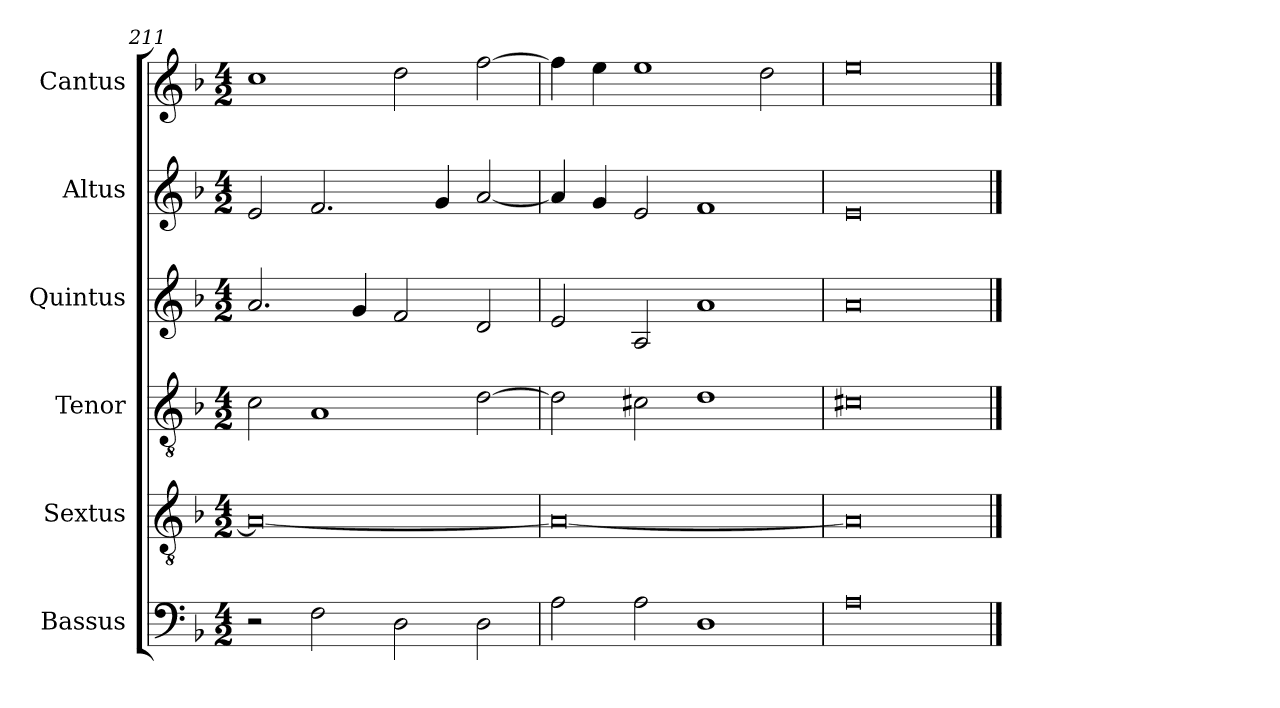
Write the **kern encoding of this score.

**kern	**kern	**kern	**kern	**kern	**kern
*part6	*part5	*part4	*part3	*part2	*part1
*staff6	*staff5	*staff4	*staff3	*staff2	*staff1
*I"Bassus	*I"Sextus	*I"Tenor	*I"Quintus	*I"Altus	*I"Cantus
*I'B.	*I'S.	*I'T.	*I'Q.	*I'A.	*I'C.
*clefF4	*clefGv2	*clefGv2	*clefG2	*clefG2	*clefG2
*k[b-]	*k[b-]	*k[b-]	*k[b-]	*k[b-]	*k[b-]
*M4/2	*M4/2	*M4/2	*M4/2	*M4/2	*M4/2
=211	=211	=211	=211	=211	=211
2r	0A_	2c\	2.a/	2e/	1cc
2F\	.	1A	.	2.f/	.
.	.	.	4g/	.	.
2D\	.	.	2f/	.	2dd\
.	.	.	.	4g/	.
2D\	.	[2d\	2d/	[2a/	[2ff\
=212	=212	=212	=212	=212	=212
2A\	0A_	2d\]	2e/	4a/]	4ff\]
.	.	.	.	4g/	4ee\
2A\	.	2c#X\	2A/	2e/	1ee
1D	.	1d	1a	1f	.
.	.	.	.	.	2dd\
=213	=213	=213	=213	=213	=213
0A	0A]	0c#X	0a	0e	0ee
==	==	==	==	==	==
*-	*-	*-	*-	*-	*-
